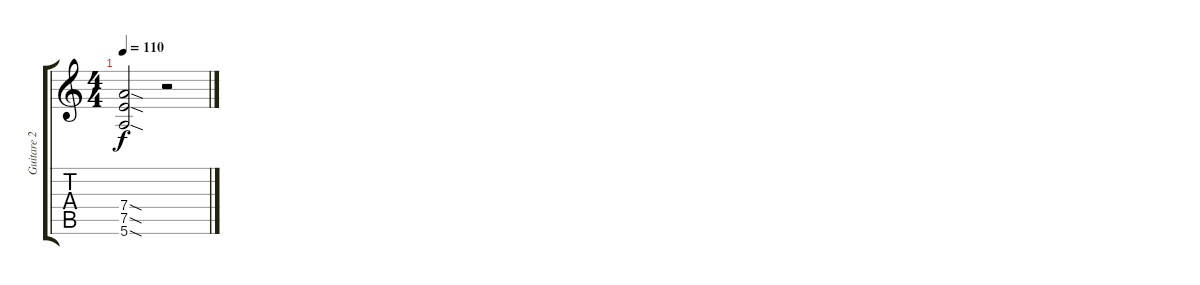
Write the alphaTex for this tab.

\track ("Guitare 2" "Guitare 2") {instrument distortionguitar}
\staff {score tabs}
\tuning (E4 B3 G3 D3 A2 E2) {hide}
\ts (4 4)
\tempo 110
\clef g2
\ks c
(7.4{sod} 7.5{sod} 5.6{sod}).2{dy f} r.2
